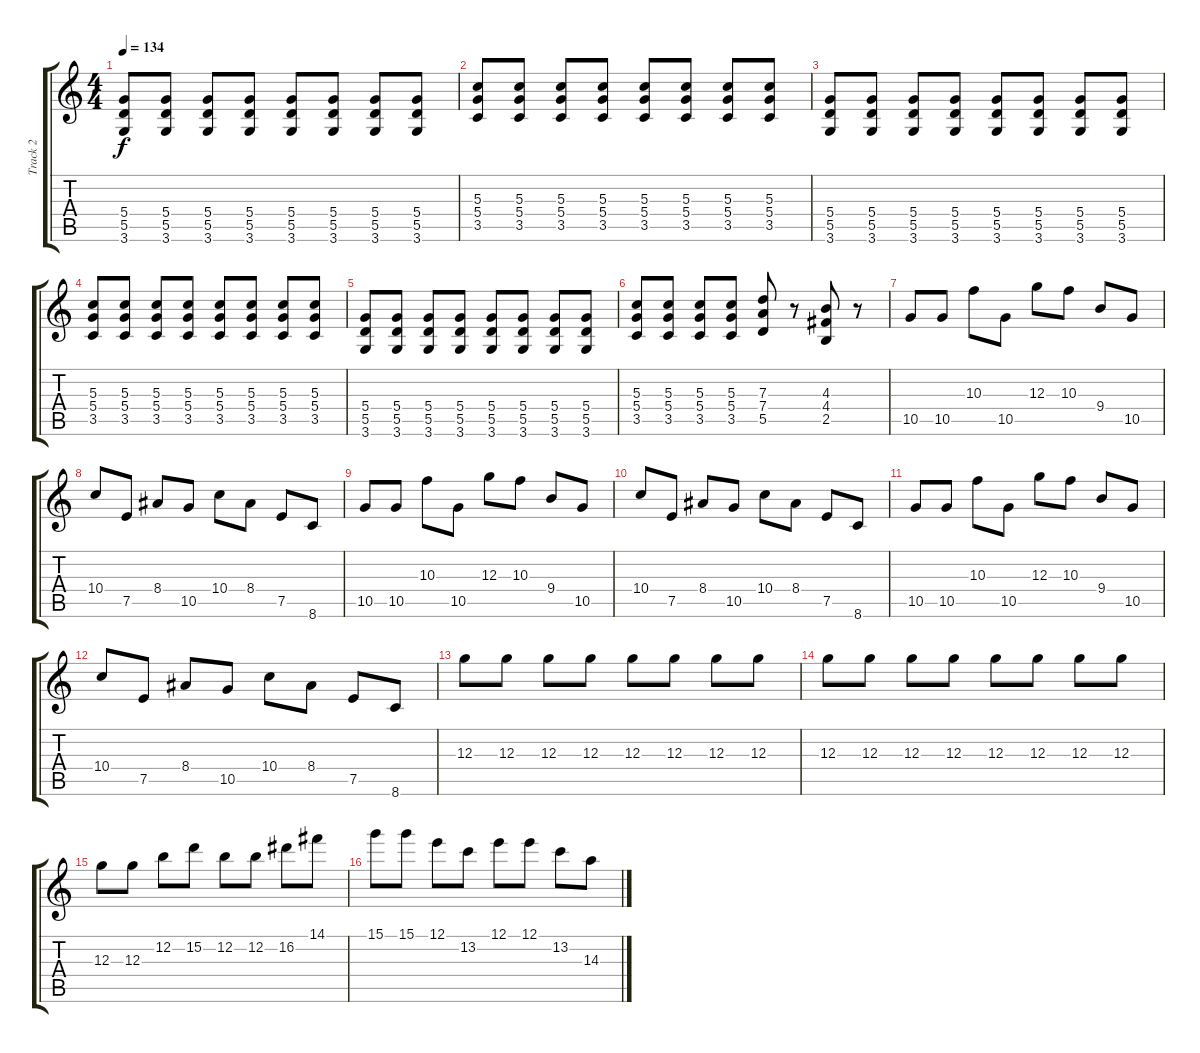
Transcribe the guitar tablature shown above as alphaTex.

\track ("Track 2" "Track 2") {instrument overdrivenguitar}
\staff {score tabs}
\tuning (E4 B3 G3 D3 A2 E2) {hide}
\ts (4 4)
\tempo 134
\clef g2
\ks c
(5.4 5.5 3.6).8{dy f} (5.4 5.5 3.6).8 (5.4 5.5 3.6).8 (5.4 5.5 3.6).8 (5.4 5.5 3.6).8 (5.4 5.5 3.6).8 (5.4 5.5 3.6).8 (5.4 5.5 3.6).8 |
(5.3 5.4 3.5).8 (5.3 5.4 3.5).8 (5.3 5.4 3.5).8 (5.3 5.4 3.5).8 (5.3 5.4 3.5).8 (5.3 5.4 3.5).8 (5.3 5.4 3.5).8 (5.3 5.4 3.5).8 |
(5.4 5.5 3.6).8 (5.4 5.5 3.6).8 (5.4 5.5 3.6).8 (5.4 5.5 3.6).8 (5.4 5.5 3.6).8 (5.4 5.5 3.6).8 (5.4 5.5 3.6).8 (5.4 5.5 3.6).8 |
(5.3 5.4 3.5).8 (5.3 5.4 3.5).8 (5.3 5.4 3.5).8 (5.3 5.4 3.5).8 (5.3 5.4 3.5).8 (5.3 5.4 3.5).8 (5.3 5.4 3.5).8 (5.3 5.4 3.5).8 |
(5.4 5.5 3.6).8 (5.4 5.5 3.6).8 (5.4 5.5 3.6).8 (5.4 5.5 3.6).8 (5.4 5.5 3.6).8 (5.4 5.5 3.6).8 (5.4 5.5 3.6).8 (5.4 5.5 3.6).8 |
(5.3 5.4 3.5).8 (5.3 5.4 3.5).8 (5.3 5.4 3.5).8 (5.3 5.4 3.5).8 (7.3 7.4 5.5).8 r.8 (4.3 4.4 2.5).8 r.8 |
10.5.8 10.5.8 10.3.8 10.5.8 12.3.8 10.3.8 9.4.8 10.5.8 |
10.4.8 7.5.8 8.4.8 10.5.8 10.4.8 8.4.8 7.5.8 8.6.8 |
10.5.8 10.5.8 10.3.8 10.5.8 12.3.8 10.3.8 9.4.8 10.5.8 |
10.4.8 7.5.8 8.4.8 10.5.8 10.4.8 8.4.8 7.5.8 8.6.8 |
10.5.8 10.5.8 10.3.8 10.5.8 12.3.8 10.3.8 9.4.8 10.5.8 |
10.4.8 7.5.8 8.4.8 10.5.8 10.4.8 8.4.8 7.5.8 8.6.8 |
12.3.8 12.3.8 12.3.8 12.3.8 12.3.8 12.3.8 12.3.8 12.3.8 |
12.3.8 12.3.8 12.3.8 12.3.8 12.3.8 12.3.8 12.3.8 12.3.8 |
12.3.8 12.3.8 12.2.8 15.2.8 12.2.8 12.2.8 16.2.8 14.1.8 |
15.1.8 15.1.8 12.1.8 13.2.8 12.1.8 12.1.8 13.2.8 14.3.8
